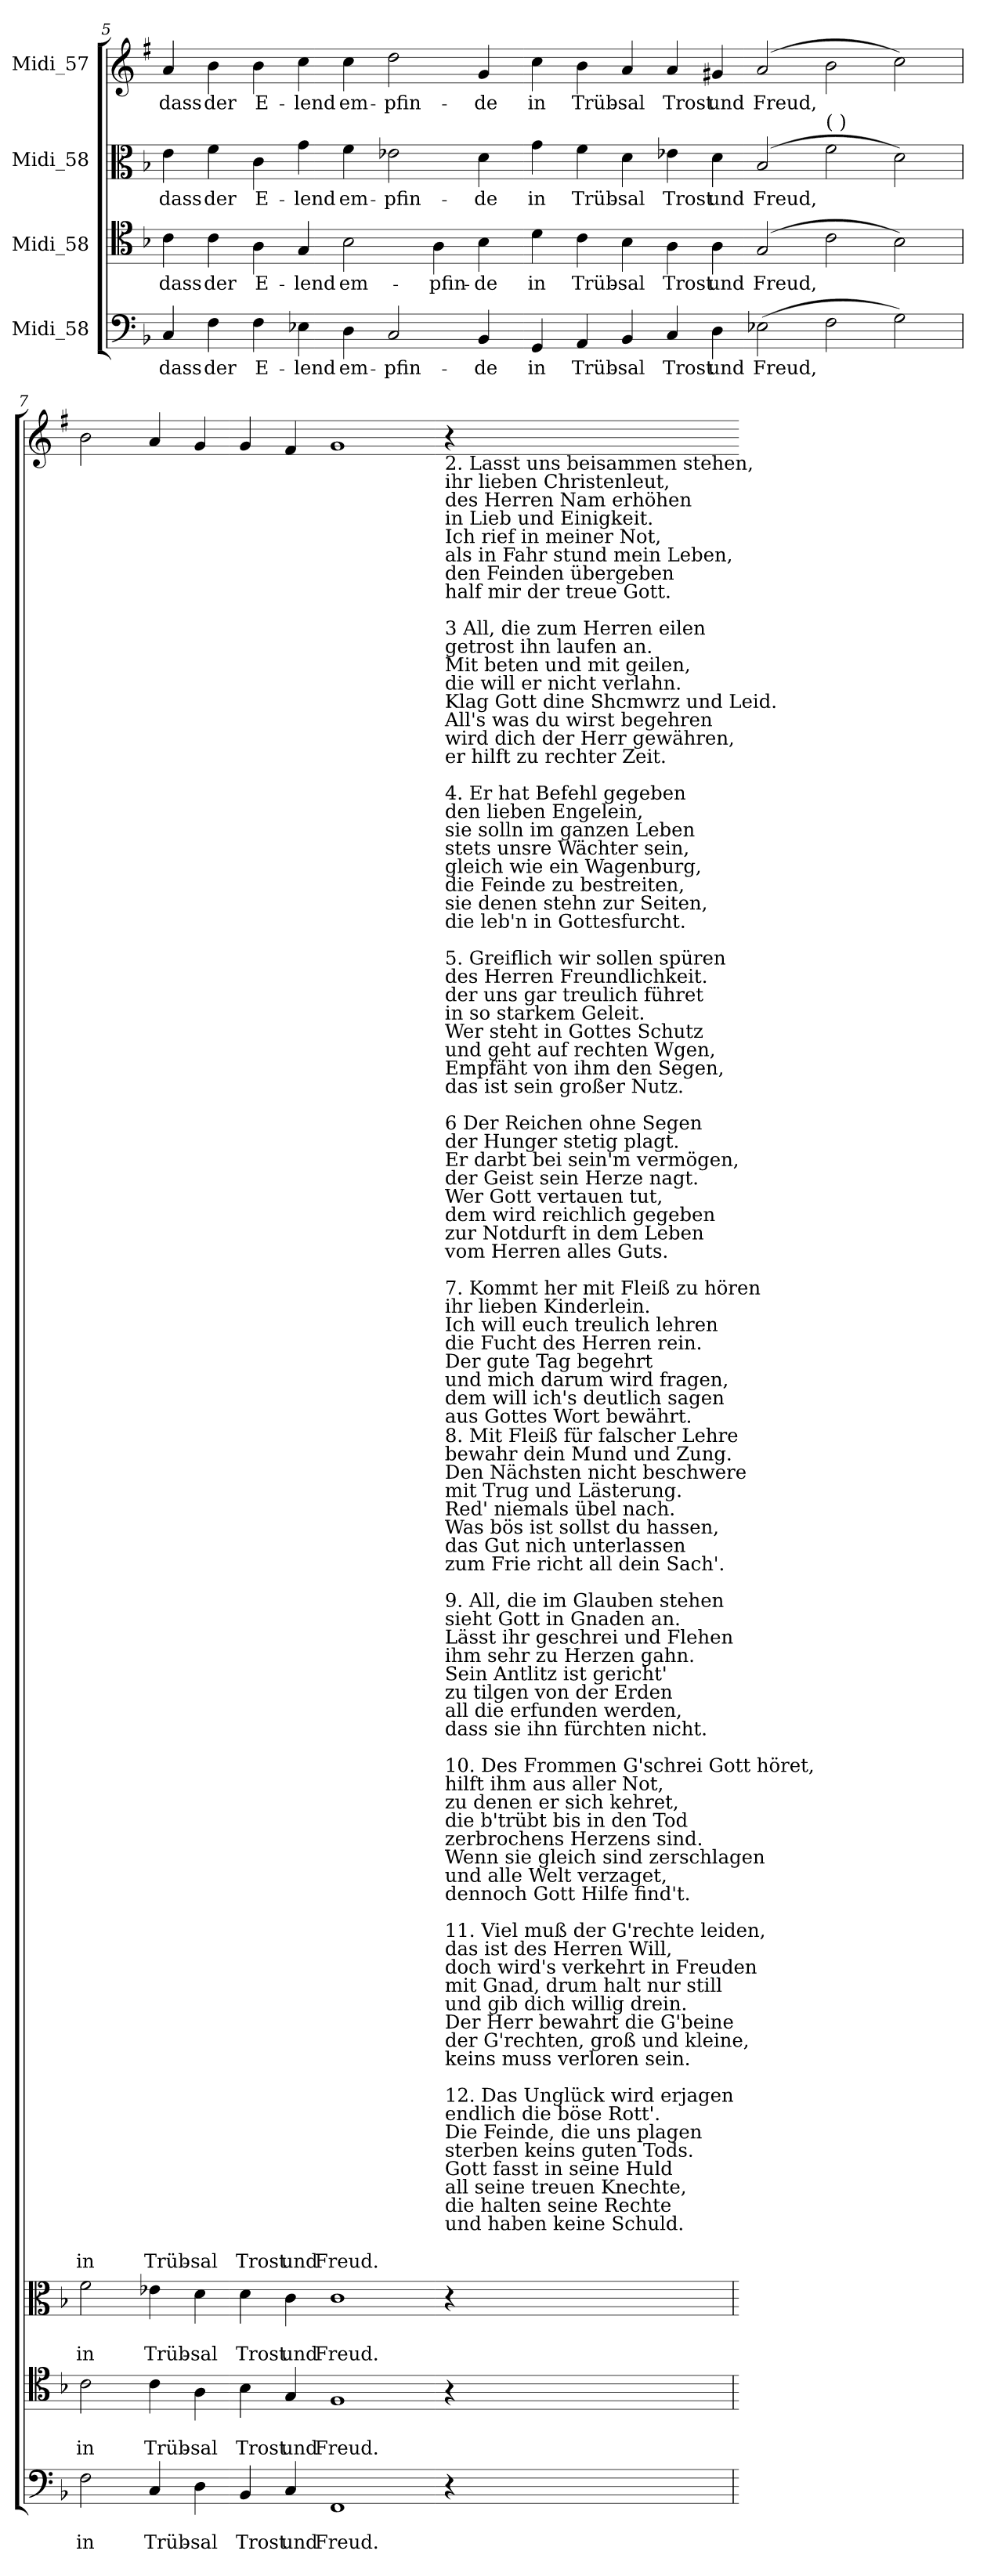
**kern	**text	**text	**kern	**text	**text	**kern	**text	**text	**kern	**text	**text
*part4	*part4	*part4	*part3	*part3	*part3	*part2	*part2	*part2	*part1	*part1	*part1
*staff4	*staff4	*staff4	*staff3	*staff3	*staff3	*staff2	*staff2	*staff2	*staff1	*staff1	*staff1
*I"Midi_58	*	*	*I"Midi_58	*	*	*I"Midi_58	*	*	*I"Midi_57	*	*
*clefF4	*	*	*clefC4	*	*	*clefC3	*	*	*clefG2	*	*
*	*	*	*	*	*	*	*	*	*ITrd1c2	*	*
*k[b-]	*	*	*k[b-]	*	*	*k[b-]	*	*	*k[b-]	*	*
*F:	*	*	*F:	*	*	*F:	*	*	*F:	*	*
=5	=5	=5	=5	=5	=5	=5	=5	=5	=5	=5	=5
!	!LO:LY:b	!	!	!LO:LY:b	!	!	!LO:LY:b	!	!	!LO:LY:b	!
4C	dass	.	4c	dass	.	4e	dass	.	4g	dass	.
!	!LO:LY:b	!	!	!LO:LY:b	!	!	!LO:LY:b	!	!	!LO:LY:b	!
4F	der	.	4c	der	.	4f	der	.	4a	der	.
!	!LO:LY:b	!	!	!LO:LY:b	!	!	!LO:LY:b	!	!	!LO:LY:b	!
4F	E-	.	4A	E-	.	4c	E-	.	4a	E-	.
!	!LO:LY:b	!	!	!LO:LY:b	!	!	!LO:LY:b	!	!	!LO:LY:b	!
4E-X	-lend	.	4G	-lend	.	4g	-lend	.	4b-	-lend	.
!	!LO:LY:b	!	!	!LO:LY:b	!	!	!LO:LY:b	!	!	!LO:LY:b	!
4D	em-	.	2B-	em-	.	4f	em-	.	4b-	em-	.
!	!LO:LY:b	!	!	!	!	!	!LO:LY:b	!	!	!LO:LY:b	!
2C	-pfin-	.	.	.	.	2e-X	-pfin-	.	2cc	-pfin-	.
!	!	!	!	!LO:LY:b	!	!	!	!	!	!	!
.	.	.	4A	-pfin-	.	.	.	.	.	.	.
!	!LO:LY:b	!	!	!LO:LY:b	!	!	!LO:LY:b	!	!	!LO:LY:b	!
4BB-	-de	.	4B-	-de	.	4d	-de	.	4f	-de	.
!!LO:LB:g=z
=6-	=6-	=6-	=6-	=6-	=6-	=6-	=6-	=6-	=6-	=6-	=6-
!	!LO:LY:b	!	!	!LO:LY:b	!	!	!LO:LY:b	!	!	!LO:LY:b	!
4GG	in	.	4d	in	.	4g	in	.	4b-	in	.
!	!LO:LY:b	!	!	!LO:LY:b	!	!	!LO:LY:b	!	!	!LO:LY:b	!
4AA	Trüb-	.	4c	Trüb-	.	4f	Trüb-	.	4a	Trüb-	.
!	!LO:LY:b	!	!	!LO:LY:b	!	!	!LO:LY:b	!	!	!LO:LY:b	!
4BB-	-sal	.	4B-	-sal	.	4d	-sal	.	4g	-sal	.
!	!LO:LY:b	!	!	!LO:LY:b	!	!	!LO:LY:b	!	!	!LO:LY:b	!
4C	Trost	.	4A	Trost	.	4e-X	Trost	.	4g	Trost	.
!	!LO:LY:b	!	!	!LO:LY:b	!	!	!LO:LY:b	!	!	!LO:LY:b	!
4D	und	.	4A	und	.	4d	und	.	4f#X	und	.
!	!LO:LY:b	!	!	!LO:LY:b	!	!	!LO:LY:b	!	!	!LO:LY:b	!
(>2E-X	Freud,	.	(>2G	Freud,	.	(>2B-	Freud,	.	(>2g	Freud,	.
!	!	!	!	!	!	!LO:TX:a:t=(  )	!	!	!	!	!
2F	.	.	2c	.	.	2f	.	.	2a	.	.
2G)	.	.	2B-)	.	.	2d)	.	.	2b-)	.	.
=7	=7	=7	=7	=7	=7	=7	=7	=7	=7	=7	=7
!	!	!LO:LY:b	!	!	!LO:LY:b	!	!	!LO:LY:b	!	!	!LO:LY:b
2F	.	in	2c	.	in	2f	.	in	2a	.	in
!	!	!LO:LY:b	!	!	!LO:LY:b	!	!	!LO:LY:b	!	!	!LO:LY:b
4C	.	Trüb-	4c	.	Trüb-	4e-X	.	Trüb-	4g	.	Trüb-
!	!	!LO:LY:b	!	!	!LO:LY:b	!	!	!LO:LY:b	!	!	!LO:LY:b
4D	.	-sal	4A	.	-sal	4d	.	-sal	4f	.	-sal
!	!	!LO:LY:b	!	!	!LO:LY:b	!	!	!LO:LY:b	!	!	!LO:LY:b
4BB-	.	Trost	4B-	.	Trost	4d	.	Trost	4f	.	Trost
!	!	!LO:LY:b	!	!	!LO:LY:b	!	!	!LO:LY:b	!	!	!LO:LY:b
4C	.	und	4G	.	und	4c	.	und	4e	.	und
!	!	!LO:LY:b	!	!	!LO:LY:b	!	!	!LO:LY:b	!	!	!LO:LY:b
1FF	.	Freud.	1F	.	Freud.	1c	.	Freud.	1f	.	Freud.
!!LO:LB:g=z
=8-	=8-	=8-	=8-	=8-	=8-	=8-	=8-	=8-	=8-	=8-	=8-
!	!	!	!	!	!	!	!	!	!LO:TX:b:t=2. Lasst uns beisammen stehen,\nihr lieben Christenleut,\ndes Herren Nam erhöhen\nin Lieb und Einigkeit.\nIch rief in meiner Not,\nals in Fahr stund mein Leben,\nden Feinden übergeben\nhalf mir der treue Gott.\n\n3 All, die zum Herren eilen\ngetrost ihn laufen an.\nMit beten und mit geilen,\ndie will er nicht verlahn.\nKlag Gott dine Shcmwrz und Leid.\nAll's was du wirst begehren\nwird dich der Herr gewähren,\ner hilft zu rechter Zeit.\n\n4. Er hat Befehl gegeben\nden lieben Engelein,\nsie solln im ganzen Leben\nstets unsre Wächter sein,\ngleich wie ein Wagenburg,\ndie Feinde zu bestreiten,\nsie denen stehn zur Seiten,\ndie leb'n in Gottesfurcht.\n\n5. Greiflich wir sollen spüren\ndes Herren Freundlichkeit.\nder uns gar treulich führet\nin so starkem Geleit.\nWer steht in Gottes Schutz\nund geht auf rechten Wgen,\nEmpfäht von ihm den Segen,\ndas ist sein großer Nutz.\n\n6 Der Reichen ohne Segen\nder Hunger stetig plagt.\nEr darbt bei sein'm vermögen,\nder Geist sein Herze nagt.\nWer Gott vertauen tut,\ndem wird  reichlich gegeben\nzur Notdurft in dem Leben\nvom Herren alles Guts.\n\n7. Kommt her mit Fleiß zu hören\nihr lieben Kinderlein.\nIch will euch treulich lehren\ndie Fucht des Herren rein.\nDer gute Tag begehrt\nund mich darum wird fragen,\ndem will ich's deutlich sagen\naus Gottes Wort bewährt.	!	!
!	!	!	!	!	!	!	!	!	!LO:TX:b:t=8. Mit Fleiß für falscher Lehre\nbewahr dein Mund und Zung.\nDen Nächsten nicht beschwere\nmit Trug und Lästerung.\nRed' niemals übel nach.\nWas bös ist sollst du hassen,\ndas Gut nich unterlassen\nzum Frie richt all dein Sach'.\n\n9. All, die im Glauben stehen\nsieht Gott in Gnaden an.\nLässt ihr geschrei und Flehen\nihm sehr zu Herzen gahn.\nSein Antlitz ist gericht'\nzu tilgen von der Erden\nall die erfunden werden,\ndass sie ihn fürchten nicht.\n\n10. Des Frommen G'schrei Gott höret,\nhilft ihm aus aller Not,\nzu denen er sich kehret,\ndie b'trübt bis in den Tod\nzerbrochens Herzens sind.\nWenn sie gleich sind zerschlagen\nund alle Welt verzaget,\ndennoch Gott Hilfe find't.\n\n11. Viel muß der G'rechte leiden,\ndas ist des Herren Will,\ndoch wird's verkehrt in Freuden\nmit Gnad, drum halt nur still\nund gib dich willig drein.\nDer Herr bewahrt die G'beine\nder G'rechten, groß und kleine,\nkeins muss verloren sein.\n\n12. Das Unglück wird erjagen\nendlich die böse Rott'.\nDie Feinde, die uns plagen\nsterben keins guten Tods.\nGott fasst in seine Huld\nall seine treuen Knechte,\ndie halten seine Rechte\nund haben keine Schuld.	!	!
4r	.	.	4r	.	.	4r	.	.	4r	.	.
=	=-	=-	=	=-	=-	=	=-	=-	=-	=-	=-
*-	*-	*-	*-	*-	*-	*-	*-	*-	*-	*-	*-
